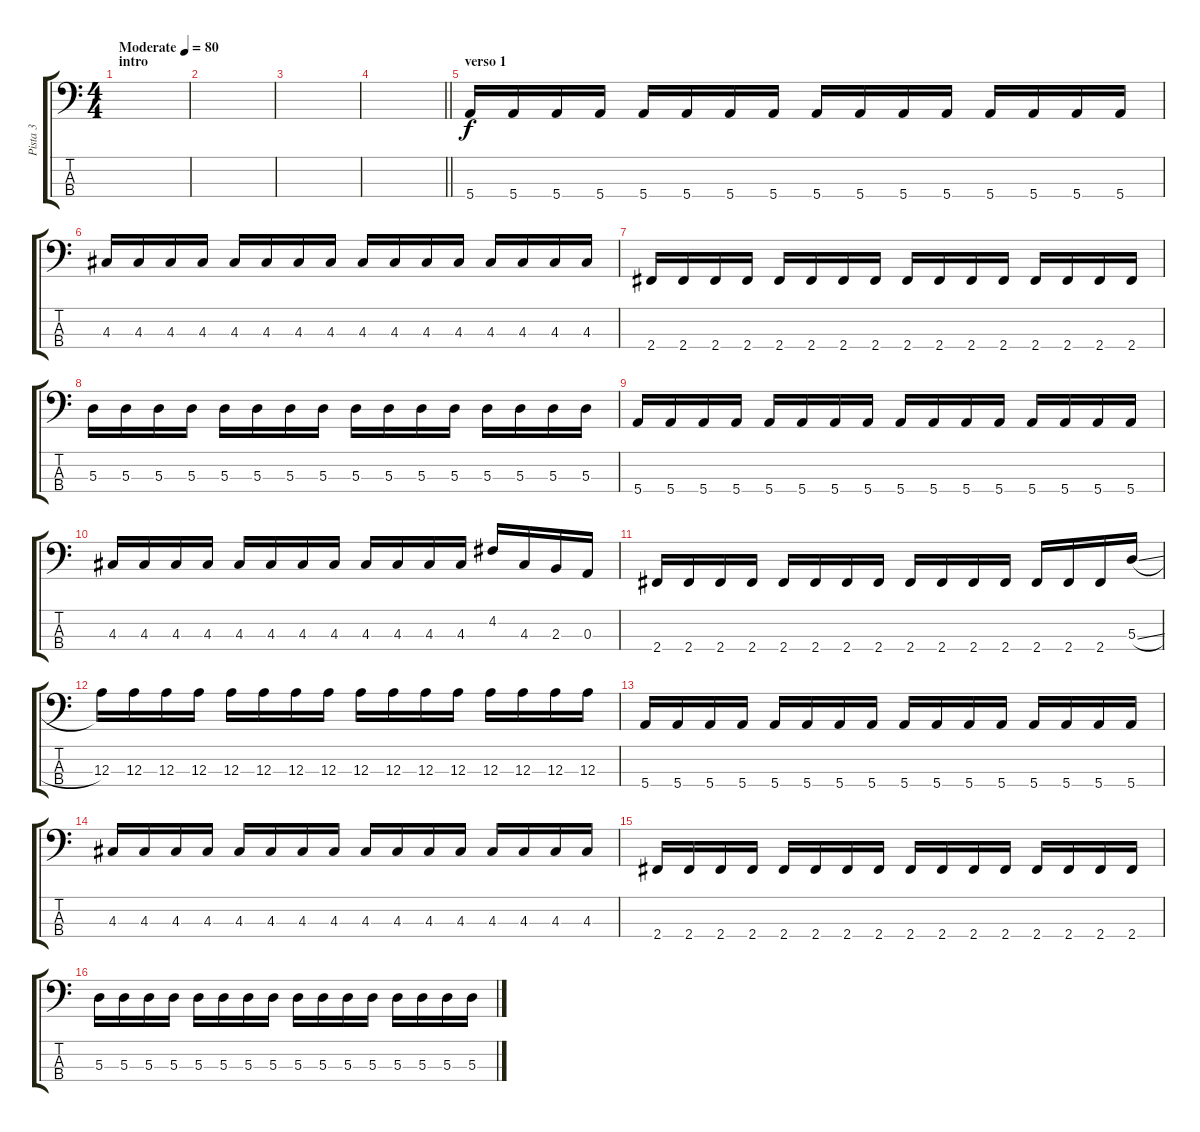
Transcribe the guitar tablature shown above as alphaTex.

\track ("Pista 3" "Pista 3") {instrument electricbassfinger}
\staff {score tabs}
\tuning (G2 D2 A1 E1) {hide}
\ts (4 4)
\section ("" "intro")
\tempo (80 "Moderate")
\clef f4
\ks c
|
|
|
\barLineRight lightlight
|
\section ("" "verso 1")
5.4.16 5.4.16 5.4.16 5.4.16 5.4.16 5.4.16 5.4.16 5.4.16 5.4.16 5.4.16 5.4.16 5.4.16 5.4.16 5.4.16 5.4.16 5.4.16 |
4.3.16 4.3.16 4.3.16 4.3.16 4.3.16 4.3.16 4.3.16 4.3.16 4.3.16 4.3.16 4.3.16 4.3.16 4.3.16 4.3.16 4.3.16 4.3.16 |
2.4.16 2.4.16 2.4.16 2.4.16 2.4.16 2.4.16 2.4.16 2.4.16 2.4.16 2.4.16 2.4.16 2.4.16 2.4.16 2.4.16 2.4.16 2.4.16 |
5.3.16 5.3.16 5.3.16 5.3.16 5.3.16 5.3.16 5.3.16 5.3.16 5.3.16 5.3.16 5.3.16 5.3.16 5.3.16 5.3.16 5.3.16 5.3.16 |
5.4.16 5.4.16 5.4.16 5.4.16 5.4.16 5.4.16 5.4.16 5.4.16 5.4.16 5.4.16 5.4.16 5.4.16 5.4.16 5.4.16 5.4.16 5.4.16 |
4.3.16 4.3.16 4.3.16 4.3.16 4.3.16 4.3.16 4.3.16 4.3.16 4.3.16 4.3.16 4.3.16 4.3.16 4.2.16 4.3.16 2.3.16 0.3.16 |
2.4.16 2.4.16 2.4.16 2.4.16 2.4.16 2.4.16 2.4.16 2.4.16 2.4.16 2.4.16 2.4.16 2.4.16 2.4.16 2.4.16 2.4.16 5.3{sl}.16 |
12.3.16 12.3.16 12.3.16 12.3.16 12.3.16 12.3.16 12.3.16 12.3.16 12.3.16 12.3.16 12.3.16 12.3.16 12.3.16 12.3.16 12.3.16 12.3.16 |
5.4.16 5.4.16 5.4.16 5.4.16 5.4.16 5.4.16 5.4.16 5.4.16 5.4.16 5.4.16 5.4.16 5.4.16 5.4.16 5.4.16 5.4.16 5.4.16 |
4.3.16 4.3.16 4.3.16 4.3.16 4.3.16 4.3.16 4.3.16 4.3.16 4.3.16 4.3.16 4.3.16 4.3.16 4.3.16 4.3.16 4.3.16 4.3.16 |
2.4.16 2.4.16 2.4.16 2.4.16 2.4.16 2.4.16 2.4.16 2.4.16 2.4.16 2.4.16 2.4.16 2.4.16 2.4.16 2.4.16 2.4.16 2.4.16 |
5.3.16 5.3.16 5.3.16 5.3.16 5.3.16 5.3.16 5.3.16 5.3.16 5.3.16 5.3.16 5.3.16 5.3.16 5.3.16 5.3.16 5.3.16 5.3.16
